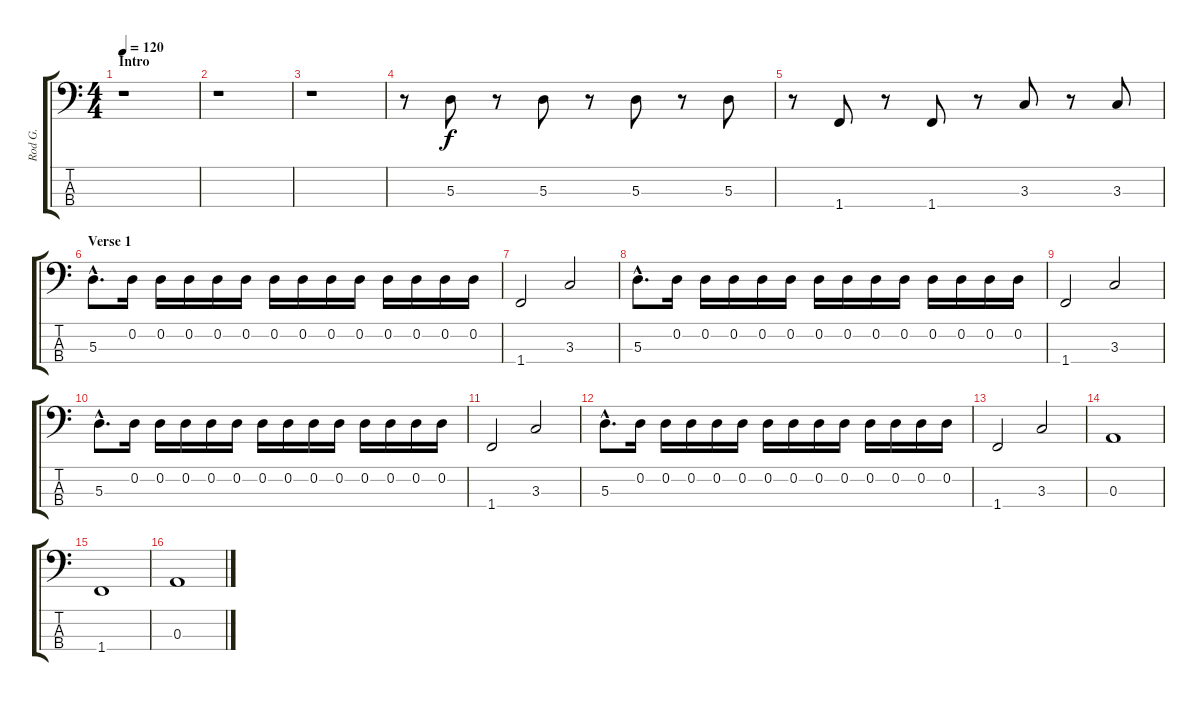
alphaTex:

\track ("Rod G." "Rod G.") {instrument electricbassfinger}
\staff {score tabs}
\tuning (G2 D2 A1 E1) {hide}
\ts (4 4)
\section ("" "Intro")
\tempo 120
\clef f4
\ks c
r.1{dy f instrument electricbassfinger} |
r.1 |
r.1 |
r.8 5.3.8 r.8 5.3.8 r.8 5.3.8 r.8 5.3.8 |
r.8 1.4.8 r.8 1.4.8 r.8 3.3.8 r.8 3.3.8 |
\section ("" "Verse 1")
5.3{hac}.8{d} 0.2.16 0.2.16 0.2.16 0.2.16 0.2.16 0.2.16 0.2.16 0.2.16 0.2.16 0.2.16 0.2.16 0.2.16 0.2.16 |
1.4.2 3.3.2 |
5.3{hac}.8{d} 0.2.16 0.2.16 0.2.16 0.2.16 0.2.16 0.2.16 0.2.16 0.2.16 0.2.16 0.2.16 0.2.16 0.2.16 0.2.16 |
1.4.2 3.3.2 |
5.3{hac}.8{d} 0.2.16 0.2.16 0.2.16 0.2.16 0.2.16 0.2.16 0.2.16 0.2.16 0.2.16 0.2.16 0.2.16 0.2.16 0.2.16 |
1.4.2 3.3.2 |
5.3{hac}.8{d} 0.2.16 0.2.16 0.2.16 0.2.16 0.2.16 0.2.16 0.2.16 0.2.16 0.2.16 0.2.16 0.2.16 0.2.16 0.2.16 |
1.4.2 3.3.2 |
0.3.1 |
1.4.1 |
0.3.1
